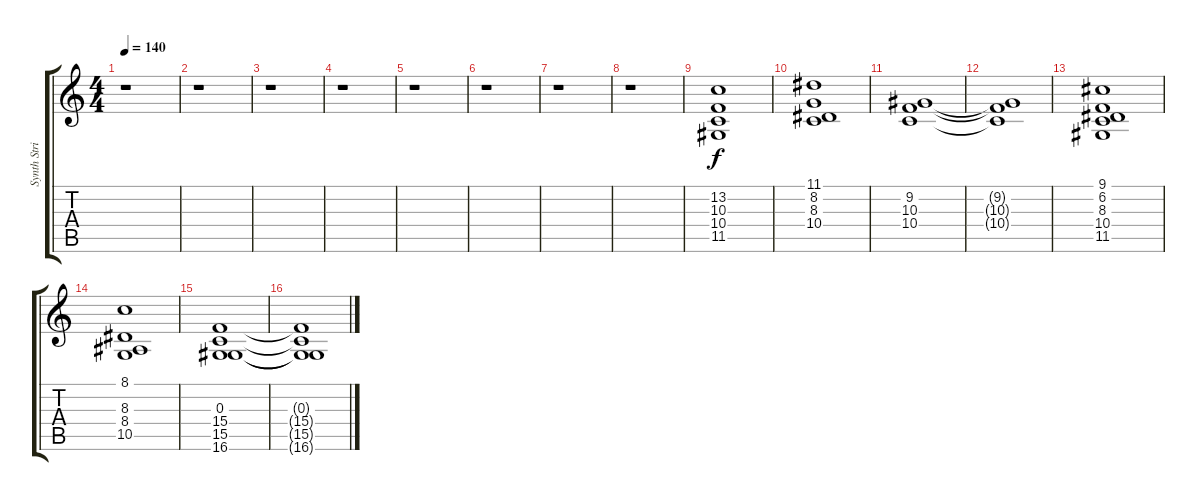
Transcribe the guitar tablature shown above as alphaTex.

\track ("Synth String 1" "Synth Stri") {instrument synthstrings1}
\staff {score tabs}
\tuning (E4 B3 G3 D3 A2 E2) {hide}
\ts (4 4)
\tempo 140
\clef g2
\ks c
r.1{dy f instrument synthstrings1} |
r.1 |
r.1 |
r.1 |
r.1 |
r.1 |
r.1 |
r.1 |
(13.2 10.3 10.4 11.5).1 |
(11.1 8.2 8.3 10.4).1 |
(9.2 10.3 10.4).1 |
(9.2{t} 10.3{t} 10.4{t}).1 |
(9.1 6.2 8.3 10.4 11.5).1 |
(8.1 8.3 8.4 10.5).1 |
(0.3 15.4 15.5 16.6).1 |
(0.3{t} 15.4{t} 15.5{t} 16.6{t}).1
